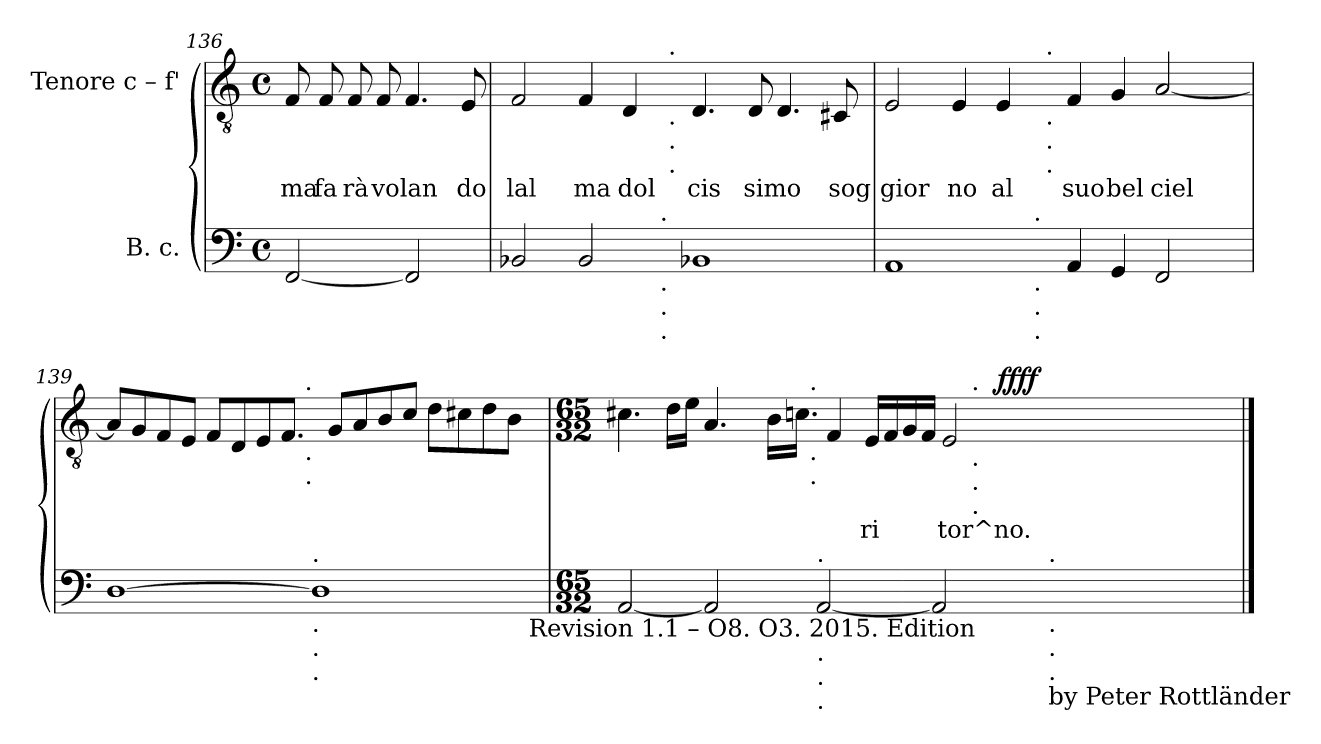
**kern	**kern	**text	**dynam
*part2	*part1	*part1	*part1
*staff2	*staff1	*staff1	*staff1
*I"B. c.	*I"Tenore  c – f'	*	*
*clefF4	*clefGv2	*	*
*k[]	*k[]	*	*
*C:	*C:	*	*
*M4/4	*M4/4	*	*
*met(c)	*met(c)	*	*
=136	=136	=136	=136
!	!	!LO:LY:b:cj	!
[<2FF/	8F/	ma	.
!	!	!LO:LY:b:cj	!
.	8F/	fa	.
!	!	!LO:LY:b:cj	!
.	8F/	rà	.
!	!	!LO:LY:b:cj	!
.	8F/	volan	.
!	!	!LO:LY:b:cj	!
2FF/]	4.F/	.	.
!	!	!LO:LY:b:cj	!
.	8E/	do	.
=137	=137	=137	=137
!	!	!LO:LY:b:cj	!
*^	*^	*	*
2BB-X/	2ryy	2F/	2ryy	lal	.
!	!	!	!	!LO:LY:b:cj	!
2BB-/	4ryy	4F/	4ryy	ma	.
!	!	!	!	!LO:LY:b:cj	!
.	8ryy	4D/	8ryy	dol	.
.	64ryy	.	32ryy	.	.
!	!LO:TX:a:t=.	!	!	!	!
!	!LO:TX:b:t=.	!	!	!	!
!	!LO:TX:b:t=.	!	!	!	!
!	!LO:TX:b:t=.	!	!	!	!
.	1ryy	.	.	.	.
!	!	!	!LO:TX:a:t=.	!	!
!	!	!	!LO:TX:b:t=.	!	!
!	!	!	!LO:TX:b:t=.	!	!
!	!	!	!LO:TX:b:t=.	!	!
.	.	.	1ryy	.	.
!	!	!	!	!LO:LY:b:cj	!
1BB-X	.	4.D/	.	cis	.
!	!	!	!	!LO:LY:b:cj	!
.	.	8D/	.	simo	.
!	!	!	!	!LO:LY:b:cj	!
.	.	4.D/	.	.	.
!	!	!	!	!LO:LY:b:cj	!
.	.	8C#X/	.	sog	.
.	16..ryy	.	.	.	.
.	.	.	16.ryy	.	.
!!LO:LB:g=z	!!
=138	=138	=138	=138	=138	=138
!	!	!	!	!LO:LY:b:cj	!
1AA	2ryy	2E/	2ryy	gior	.
!	!	!	!	!LO:LY:b:cj	!
.	4ryy	4E/	4ryy	no	.
!	!	!	!	!LO:LY:b:cj	!
.	8ryy	4E/	8ryy	al	.
.	64ryy	.	32.ryy	.	.
!	!LO:TX:a:t=.	!	!	!	!
!	!LO:TX:b:t=.	!	!	!	!
!	!LO:TX:b:t=.	!	!	!	!
!	!LO:TX:b:t=.	!	!	!	!
.	1ryy	.	.	.	.
!	!	!	!LO:TX:a:t=.	!	!
!	!	!	!LO:TX:b:t=.	!	!
!	!	!	!LO:TX:b:t=.	!	!
!	!	!	!LO:TX:b:t=.	!	!
.	.	.	1ryy	.	.
!	!	!	!	!LO:LY:b:cj	!
4AA/	.	4F/	.	suo	.
!	!	!	!	!LO:LY:b:cj	!
4GG/	.	4G/	.	bel	.
!	!	!	!	!LO:LY:b:cj	!
2FF/	.	[<2A/	.	ciel	.
.	16..ryy	.	.	.	.
.	.	.	16ryy	.	.
.	.	.	64ryy	.	.
=139	=139	=139	=139	=139	=139
!	!	!	!	!LO:LY:b:cj	!
*v	*v	*	*	*	*
[>1D	8A/L]	2ryy	.	.
!	!	!	!LO:LY:b:cj	!
.	8G/	.	.	.
!	!	!	!LO:LY:b:cj	!
.	8F/	.	.	.
!	!	!	!LO:LY:b:cj	!
.	8E/J	.	.	.
!	!	!	!LO:LY:b:cj	!
.	8F/L	4ryy	.	.
!	!	!	!LO:LY:b:cj	!
.	8D/	.	.	.
!	!	!	!LO:LY:b:cj	!
.	8E/	8...ryy	.	.
!	!	!	!LO:LY:b:cj	!
.	8.F/J	.	.	.
!	!	!LO:TX:a:t=.	!	!
!	!	!LO:TX:b:t=.	!	!
!	!	!LO:TX:b:t=.	!	!
.	.	1ryy	.	.
!LO:TX:a:t=.	!	!	!	!
!LO:TX:b:t=.	!	!	!	!
!LO:TX:b:t=.	!	!	!	!
!LO:TX:b:t=.	!	!	!	!
1D]	.	.	.	.
!	!	!	!LO:LY:b:cj	!
.	8G/L	.	.	.
!	!	!	!LO:LY:b:cj	!
.	8A/	.	.	.
!	!	!	!LO:LY:b:cj	!
.	8B/	.	.	.
!	!	!	!LO:LY:b:cj	!
.	8c/J	.	.	.
!	!	!	!LO:LY:b:cj	!
.	8d\L	.	.	.
!	!	!	!LO:LY:b:cj	!
.	8c#X\	.	.	.
!	!	!	!LO:LY:b:cj	!
.	8d\	.	.	.
!	!	!	!LO:LY:b:cj	!
.	8B\J	.	.	.
.	.	16ryy	.	.
!LO:TX:b:t=Revision 1.1 – O8. O3. 2015. Edition	!	!	!	!
16ryy	.	.	.	.
.	.	64ryy	.	.
*	*v	*v	*	*
=140	=140	=140	=140
*M65/32	*M65/32	*	*
*	*^	*	*
!	!	!	!LO:LY:b:cj	!
*	*^	*^	*	*
[<2AA/	4.c#X\	1ryy	2ryy	1ryy	.	.
!	!	!	!	!	!LO:LY:b:cj	!
.	16d\L	.	.	.	.	.
!	!	!	!	!	!LO:LY:b:cj	!
.	16e\J	.	.	.	.	.
!	!	!	!	!	!LO:LY:b:cj	!
2AA/]	4.A/	.	4ryy	.	.	.
.	.	.	8...ryy	.	.	.
!	!	!	!	!	!LO:LY:b:cj	!
.	16B\L	.	.	.	.	.
!	!	!	!	!	!LO:LY:b:cj	!
.	16.cn\J	.	.	.	.	.
!	!	!	!LO:TX:a:t=.	!	!	!
!	!	!	!LO:TX:b:t=.	!	!	!
!	!	!	!LO:TX:b:t=.	!	!	!
.	.	.	1ryy	.	.	.
!LO:TX:a:t=.	!	!	!	!	!	!
!LO:TX:b:t=.	!	!	!	!	!	!
!LO:TX:b:t=.	!	!	!	!	!	!
!LO:TX:b:t=.	!	!	!	!	!	!
[<2AA/	.	2ryy	.	2ryy	.	.
!	!	!	!	!	!LO:LY:b:cj	!
.	4F/	.	.	.	.	.
!	!	!	!	!	!LO:LY:b:cj	!
.	16E/L	.	.	.	ri	.
!	!	!	!	!	!LO:LY:b:cj	!
.	16F/	.	.	.	.	.
!	!	!	!	!	!LO:LY:b:cj	!
.	16G/	.	.	.	.	.
!	!	!	!	!	!LO:LY:b:cj	!
.	16F/J	.	.	.	.	.
2AA/]	.	4ryy	.	8.ryy	.	.
!	!	!	!	!	!LO:LY:b:cj	!
.	2E/	.	.	.	tor^no.	.
!	!	!	!	!LO:TX:a:t=.	!	!
!	!	!	!	!LO:TX:b:t=.	!	!
!	!	!	!	!LO:TX:b:t=.	!	!
!	!	!	!	!LO:TX:b:t=.	!	!
.	.	.	.	4ryy	.	.
.	.	32ryy	.	.	.	.
!	!	!	!	!	!	!LO:DY:b
.	.	4ryy	.	.	.	ffff
.	.	.	.	16.ryy	.	.
.	.	.	32.ryy	.	.	.
!LO:TX:a:t=.	!	!	!	!	!	!
!LO:TX:b:t=.	!	!	!	!	!	!
!LO:TX:b:t=.	!	!	!	!	!	!
!LO:TX:b:t=.	!	!	!	!	!	!
!LO:TX:b:t=by Peter Rottländer	!	!	!	!	!	!
32ryy	.	.	.	.	.	.
*	*v	*v	*v	*v	*	*
==	==	==	==
*-	*-	*-	*-
